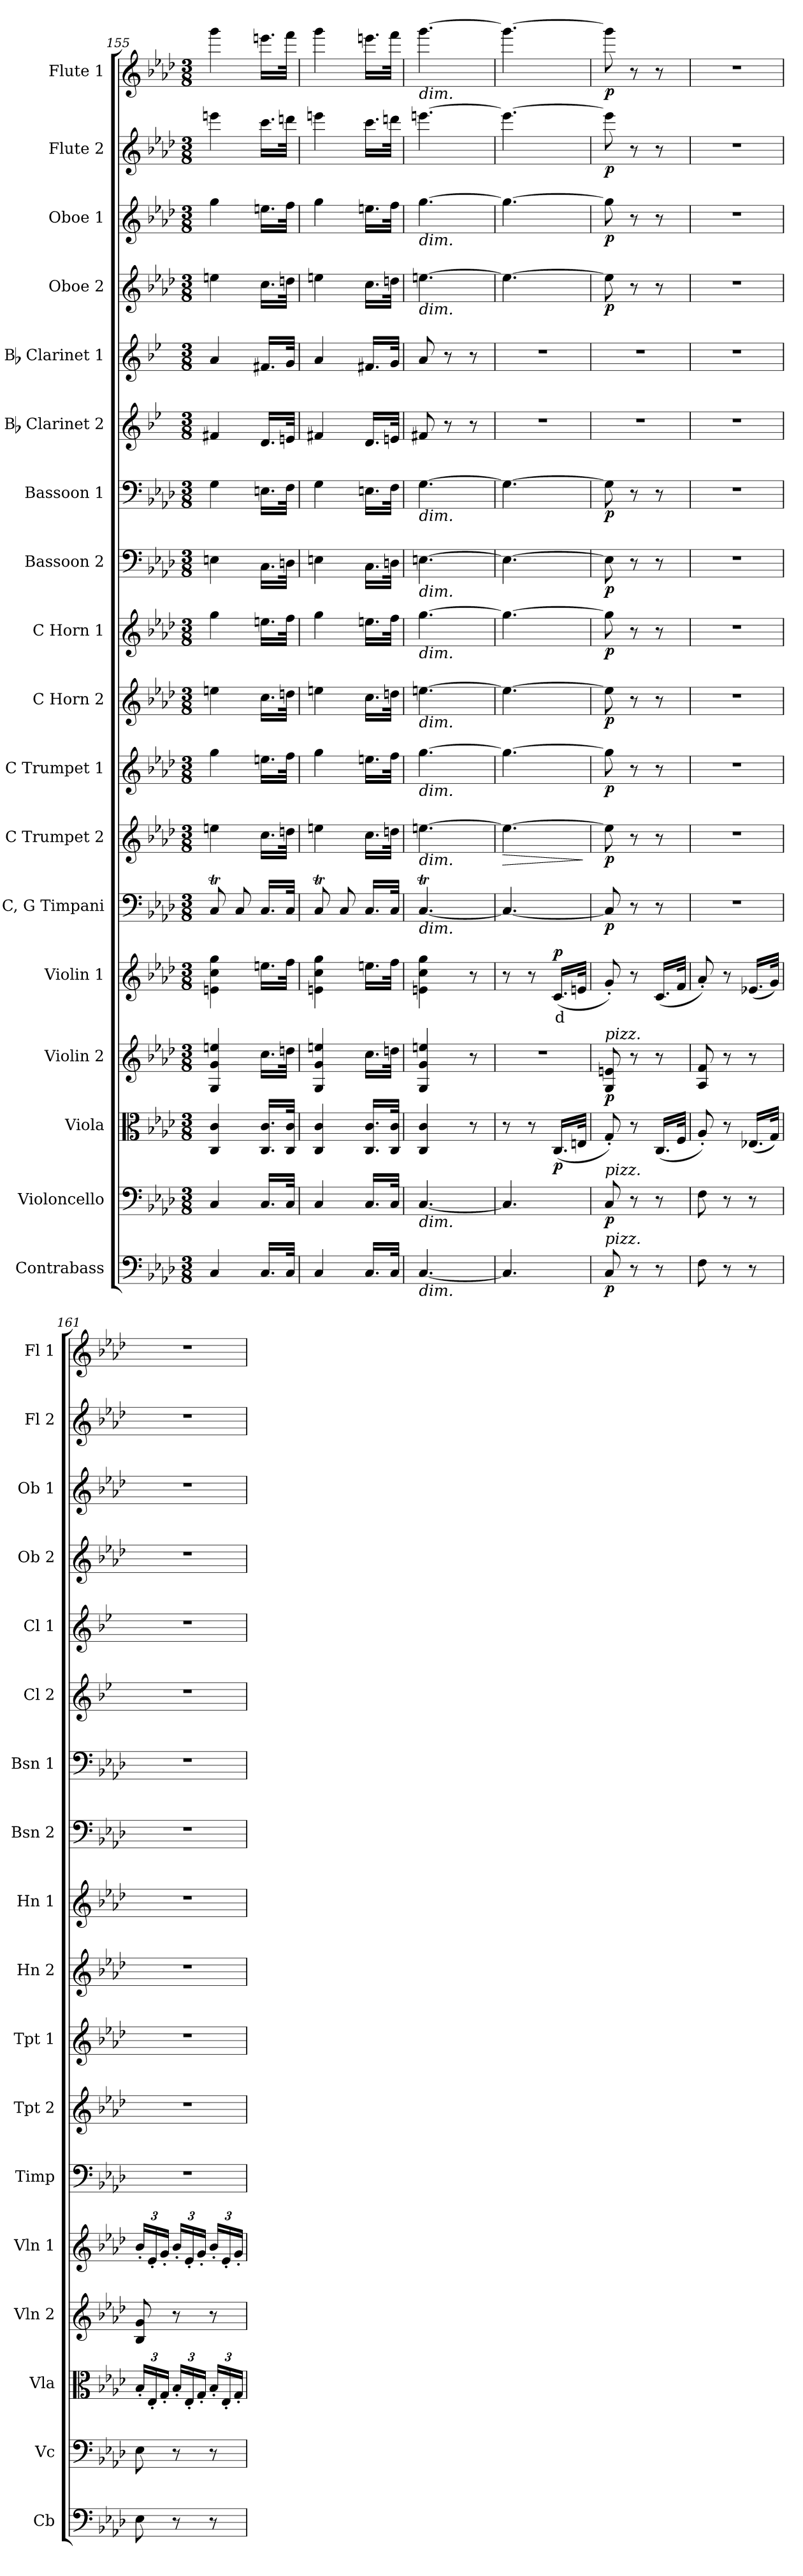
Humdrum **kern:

**kern	**dynam	**kern	**dynam	**kern	**dynam	**kern	**dynam	**kern	**text	**dynam	**kern	**dynam	**kern	**dynam	**kern	**dynam	**kern	**dynam	**kern	**dynam	**kern	**dynam	**kern	**dynam	**kern	**kern	**kern	**dynam	**kern	**dynam	**kern	**dynam	**kern	**dynam
*part18	*part18	*part17	*part17	*part16	*part16	*part15	*part15	*part14	*part14	*part14	*part13	*part13	*part12	*part12	*part11	*part11	*part10	*part10	*part9	*part9	*part8	*part8	*part7	*part7	*part6	*part5	*part4	*part4	*part3	*part3	*part2	*part2	*part1	*part1
*staff18	*staff18	*staff17	*staff17	*staff16	*staff16	*staff15	*staff15	*staff14	*staff14	*staff14	*staff13	*staff13	*staff12	*staff12	*staff11	*staff11	*staff10	*staff10	*staff9	*staff9	*staff8	*staff8	*staff7	*staff7	*staff6	*staff5	*staff4	*staff4	*staff3	*staff3	*staff2	*staff2	*staff1	*staff1
*I"Contrabass	*	*I"Violoncello	*	*I"Viola	*	*I"Violin 2	*	*I"Violin 1	*	*	*I"C, G Timpani	*	*I"C Trumpet 2	*	*I"C Trumpet 1	*	*I"C Horn 2	*	*I"C Horn 1	*	*I"Bassoon 2	*	*I"Bassoon 1	*	*I"Bb Clarinet 2	*I"Bb Clarinet 1	*I"Oboe 2	*	*I"Oboe 1	*	*I"Flute 2	*	*I"Flute 1	*
*I'Cb	*	*I'Vc	*	*I'Vla	*	*I'Vln 2	*	*I'Vln 1	*	*	*I'Timp	*	*I'Tpt 2	*	*I'Tpt 1	*	*I'Hn 2	*	*I'Hn 1	*	*I'Bsn 2	*	*I'Bsn 1	*	*I'Cl 2	*I'Cl 1	*I'Ob 2	*	*I'Ob 1	*	*I'Fl 2	*	*I'Fl 1	*
*clefF4	*	*clefF4	*	*clefC3	*	*clefG2	*	*clefG2	*	*	*clefF4	*	*clefG2	*	*clefG2	*	*clefG2	*	*clefG2	*	*clefF4	*	*clefF4	*	*clefG2	*clefG2	*clefG2	*	*clefG2	*	*clefG2	*	*clefG2	*
*ITrd7c12	*	*	*	*	*	*	*	*	*	*	*	*	*	*	*	*	*ITrd7c12	*	*ITrd7c12	*	*	*	*	*	*ITrd1c2	*ITrd1c2	*	*	*	*	*	*	*	*
*k[b-e-a-d-]	*	*k[b-e-a-d-]	*	*k[b-e-a-d-]	*	*k[b-e-a-d-]	*	*k[b-e-a-d-]	*	*	*k[b-e-a-d-]	*	*k[b-e-a-d-]	*	*k[b-e-a-d-]	*	*k[b-e-a-d-]	*	*k[b-e-a-d-]	*	*k[b-e-a-d-]	*	*k[b-e-a-d-]	*	*k[b-e-a-d-]	*k[b-e-a-d-]	*k[b-e-a-d-]	*	*k[b-e-a-d-]	*	*k[b-e-a-d-]	*	*k[b-e-a-d-]	*
*M3/8	*	*M3/8	*	*M3/8	*	*M3/8	*	*M3/8	*	*	*M3/8	*	*M3/8	*	*M3/8	*	*M3/8	*	*M3/8	*	*M3/8	*	*M3/8	*	*M3/8	*M3/8	*M3/8	*	*M3/8	*	*M3/8	*	*M3/8	*
=155	=155	=155	=155	=155	=155	=155	=155	=155	=155	=155	=155	=155	=155	=155	=155	=155	=155	=155	=155	=155	=155	=155	=155	=155	=155	=155	=155	=155	=155	=155	=155	=155	=155	=155
4CC/	.	4C/	.	4C/ 4c/	.	4G/ 4g/ 4een/	.	4en\ 4cc\ 4gg\	.	.	8Ct/	.	4een\	.	4gg\	.	4en\	.	4g\	.	4En\	.	4G\	.	4en/	4g/	4een\	.	4gg\	.	4eeen\	.	4ggg\	.
.	.	.	.	.	.	.	.	.	.	.	8C/	.	.	.	.	.	.	.	.	.	.	.	.	.	.	.	.	.	.	.	.	.	.	.
16.CC/LL	.	16.C/LL	.	16.C/ 16.c/LL	.	16.cc\LL	.	16.een\LL	.	.	16.C/LL	.	16.cc\LL	.	16.een\LL	.	16.c\LL	.	16.en\LL	.	16.C\LL	.	16.En\LL	.	16.c/LL	16.en/LL	16.cc\LL	.	16.een\LL	.	16.ccc\LL	.	16.eeen\LL	.
32CC/JJk	.	32C/JJk	.	32C/ 32c/JJk	.	32ddn\JJk	.	32ff\JJk	.	.	32C/JJk	.	32ddn\JJk	.	32ff\JJk	.	32dn\JJk	.	32f\JJk	.	32Dn\JJk	.	32F\JJk	.	32dn/JJk	32f/JJk	32ddn\JJk	.	32ff\JJk	.	32dddn\JJk	.	32fff\JJk	.
=156	=156	=156	=156	=156	=156	=156	=156	=156	=156	=156	=156	=156	=156	=156	=156	=156	=156	=156	=156	=156	=156	=156	=156	=156	=156	=156	=156	=156	=156	=156	=156	=156	=156	=156
4CC/	.	4C/	.	4C/ 4c/	.	4G/ 4g/ 4een/	.	4en\ 4cc\ 4gg\	.	.	8Ct/	.	4een\	.	4gg\	.	4en\	.	4g\	.	4En\	.	4G\	.	4en/	4g/	4een\	.	4gg\	.	4eeen\	.	4ggg\	.
.	.	.	.	.	.	.	.	.	.	.	8C/	.	.	.	.	.	.	.	.	.	.	.	.	.	.	.	.	.	.	.	.	.	.	.
16.CC/LL	.	16.C/LL	.	16.C/ 16.c/LL	.	16.cc\LL	.	16.een\LL	.	.	16.C/LL	.	16.cc\LL	.	16.een\LL	.	16.c\LL	.	16.en\LL	.	16.C\LL	.	16.En\LL	.	16.c/LL	16.en/LL	16.cc\LL	.	16.een\LL	.	16.ccc\LL	.	16.eeen\LL	.
32CC/JJk	.	32C/JJk	.	32C/ 32c/JJk	.	32ddn\JJk	.	32ff\JJk	.	.	32C/JJk	.	32ddn\JJk	.	32ff\JJk	.	32dn\JJk	.	32f\JJk	.	32Dn\JJk	.	32F\JJk	.	32dn/JJk	32f/JJk	32ddn\JJk	.	32ff\JJk	.	32dddn\JJk	.	32fff\JJk	.
=157	=157	=157	=157	=157	=157	=157	=157	=157	=157	=157	=157	=157	=157	=157	=157	=157	=157	=157	=157	=157	=157	=157	=157	=157	=157	=157	=157	=157	=157	=157	=157	=157	=157	=157
!	!	!	!	!	!	!	!	!	!	!	!	!	!	!	!	!	!	!	!	!	!	!	!	!	!	!	!	!	!	!	!	!	!LO:TX:b:i:t=dim.	!
!	!	!	!	!	!	!	!	!	!	!	!	!	!	!	!	!	!	!	!	!	!	!	!	!	!	!	!	!	!LO:TX:b:i:t=dim.	!	!	!	!	!
!	!	!	!	!	!	!	!	!	!	!	!	!	!	!	!	!	!	!	!	!	!	!	!	!	!	!	!LO:TX:b:i:t=dim.	!	!	!	!	!	!	!
!	!	!	!	!	!	!	!	!	!	!	!	!	!	!	!	!	!	!	!	!	!	!	!LO:TX:b:i:t=dim.	!	!	!	!	!	!	!	!	!	!	!
!	!	!	!	!	!	!	!	!	!	!	!	!	!	!	!	!	!	!	!	!	!LO:TX:b:i:t=dim.	!	!	!	!	!	!	!	!	!	!	!	!	!
!	!	!	!	!	!	!	!	!	!	!	!	!	!	!	!	!	!	!	!LO:TX:b:i:t=dim.	!	!	!	!	!	!	!	!	!	!	!	!	!	!	!
!	!	!	!	!	!	!	!	!	!	!	!	!	!	!	!	!	!LO:TX:b:i:t=dim.	!	!	!	!	!	!	!	!	!	!	!	!	!	!	!	!	!
!	!	!	!	!	!	!	!	!	!	!	!	!	!	!	!LO:TX:b:i:t=dim.	!	!	!	!	!	!	!	!	!	!	!	!	!	!	!	!	!	!	!
!	!	!	!	!	!	!	!	!	!	!	!	!	!LO:TX:b:i:t=dim.	!	!	!	!	!	!	!	!	!	!	!	!	!	!	!	!	!	!	!	!	!
!	!	!	!	!	!	!	!	!	!	!	!LO:TX:b:i:t=dim.	!	!	!	!	!	!	!	!	!	!	!	!	!	!	!	!	!	!	!	!	!	!	!
!	!	!LO:TX:b:i:t=dim.	!	!	!	!	!	!	!	!	!	!	!	!	!	!	!	!	!	!	!	!	!	!	!	!	!	!	!	!	!	!	!	!
!LO:TX:b:i:t=dim.	!	!	!	!	!	!	!	!	!	!	!	!	!	!	!	!	!	!	!	!	!	!	!	!	!	!	!	!	!	!	!	!	!	!
[4.CC/	.	[4.C/	.	4C/ 4c/	.	4G/ 4g/ 4een/	.	4en\ 4cc\ 4gg\	.	.	[4.Ct/	.	[4.een\	.	[4.gg\	.	[4.en\	.	[4.g\	.	[4.En\	.	[4.G\	.	8en/	8g/	[4.een\	.	[4.gg\	.	[4.eeen\	.	[4.ggg\	.
.	.	.	.	.	.	.	.	.	.	.	.	.	.	.	.	.	.	.	.	.	.	.	.	.	8r	8r	.	.	.	.	.	.	.	.
.	.	.	.	8r	.	8r	.	8r	.	.	.	.	.	.	.	.	.	.	.	.	.	.	.	.	8r	8r	.	.	.	.	.	.	.	.
=158	=158	=158	=158	=158	=158	=158	=158	=158	=158	=158	=158	=158	=158	=158	=158	=158	=158	=158	=158	=158	=158	=158	=158	=158	=158	=158	=158	=158	=158	=158	=158	=158	=158	=158
!	!	!	!	!	!	!	!	!	!	!	!	!	!	!LO:HP:b	!	!	!	!	!	!	!	!	!	!	!	!	!	!	!	!	!	!	!	!
4.CC/]	.	4.C/]	.	8r	.	4.r	.	8r	.	.	4.CTTT/_	.	4.ee\_	>	4.gg\_	.	4.e\_	.	4.g\_	.	4.E\_	.	4.G\_	.	4.r	4.r	4.ee\_	.	4.gg\_	.	4.eee\_	.	4.ggg\_	.
.	.	.	.	8r	.	.	.	8r	.	.	.	.	.	.	.	.	.	.	.	.	.	.	.	.	.	.	.	.	.	.	.	.	.	.
!	!	!	!	!	!LO:DY:b	!	!	!	!LO:LY:b:color=#FF0000	!LO:DY:b	!	!	!	!	!	!	!	!	!	!	!	!	!	!	!	!	!	!	!	!	!	!	!	!
.	.	.	.	(16.C/LL	p	.	.	(16.c/LL	d	p	.	.	.	.	.	.	.	.	.	.	.	.	.	.	.	.	.	.	.	.	.	.	.	.
.	.	.	.	32En/JJk	.	.	.	32en/JJk	.	.	.	.	.	.	.	.	.	.	.	.	.	.	.	.	.	.	.	.	.	.	.	.	.	.
.	.	.	.	.	.	.	.	.	.	.	.	.	.	]	.	.	.	.	.	.	.	.	.	.	.	.	.	.	.	.	.	.	.	.
=159	=159	=159	=159	=159	=159	=159	=159	=159	=159	=159	=159	=159	=159	=159	=159	=159	=159	=159	=159	=159	=159	=159	=159	=159	=159	=159	=159	=159	=159	=159	=159	=159	=159	=159
!	!	!	!	!	!	!LO:TX:a:i:t=pizz.	!	!	!	!	!	!	!	!	!	!	!	!	!	!	!	!	!	!	!	!	!	!	!	!	!	!	!	!
!	!	!LO:TX:a:i:t=pizz.	!	!	!	!	!	!	!	!	!	!	!	!	!	!	!	!	!	!	!	!	!	!	!	!	!	!	!	!	!	!	!	!
!LO:TX:a:i:t=pizz.	!	!	!	!	!	!	!	!	!	!	!	!	!	!	!	!	!	!	!	!	!	!	!	!	!	!	!	!	!	!	!	!	!	!
!	!LO:DY:b	!	!LO:DY:b	!	!	!	!LO:DY:b	!	!	!	!	!LO:DY:b	!	!LO:DY:b	!	!LO:DY:b	!	!LO:DY:b	!	!LO:DY:b	!	!LO:DY:b	!	!LO:DY:b	!	!	!	!LO:DY:b	!	!LO:DY:b	!	!LO:DY:b	!	!LO:DY:b
8CC/	p	8C/	p	8G'/)	.	8G/ 8en/	p	8g'/)	.	.	8C/]	p	8ee\]	p	8gg\]	p	8e\]	p	8g\]	p	8E\]	p	8G\]	p	4.r	4.r	8ee\]	p	8gg\]	p	8eee\]	p	8ggg\]	p
8r	.	8r	.	8r	.	8r	.	8r	.	.	8r	.	8r	.	8r	.	8r	.	8r	.	8r	.	8r	.	.	.	8r	.	8r	.	8r	.	8r	.
8r	.	8r	.	(16.C/LL	.	8r	.	(16.c/LL	.	.	8r	.	8r	.	8r	.	8r	.	8r	.	8r	.	8r	.	.	.	8r	.	8r	.	8r	.	8r	.
.	.	.	.	32F/JJk	.	.	.	32f/JJk	.	.	.	.	.	.	.	.	.	.	.	.	.	.	.	.	.	.	.	.	.	.	.	.	.	.
=160	=160	=160	=160	=160	=160	=160	=160	=160	=160	=160	=160	=160	=160	=160	=160	=160	=160	=160	=160	=160	=160	=160	=160	=160	=160	=160	=160	=160	=160	=160	=160	=160	=160	=160
8FF\	.	8F\	.	8A-'/)	.	8A-/ 8f/	.	8a-'/)	.	.	4.r	.	4.r	.	4.r	.	4.r	.	4.r	.	4.r	.	4.r	.	4.r	4.r	4.r	.	4.r	.	4.r	.	4.r	.
8r	.	8r	.	8r	.	8r	.	8r	.	.	.	.	.	.	.	.	.	.	.	.	.	.	.	.	.	.	.	.	.	.	.	.	.	.
8r	.	8r	.	(16.E-X/LL	.	8r	.	(16.e-X/LL	.	.	.	.	.	.	.	.	.	.	.	.	.	.	.	.	.	.	.	.	.	.	.	.	.	.
.	.	.	.	32G/JJk)	.	.	.	32g/JJk)	.	.	.	.	.	.	.	.	.	.	.	.	.	.	.	.	.	.	.	.	.	.	.	.	.	.
=161	=161	=161	=161	=161	=161	=161	=161	=161	=161	=161	=161	=161	=161	=161	=161	=161	=161	=161	=161	=161	=161	=161	=161	=161	=161	=161	=161	=161	=161	=161	=161	=161	=161	=161
*	*	*	*	*Xbrackettup	*	*	*	*Xbrackettup	*	*	*	*	*	*	*	*	*	*	*	*	*	*	*	*	*	*	*	*	*	*	*	*	*	*
8EE-\	.	8E-\	.	24B-'/LL	.	8B-/ 8g/	.	24b-'/LL	.	.	4.r	.	4.r	.	4.r	.	4.r	.	4.r	.	4.r	.	4.r	.	4.r	4.r	4.r	.	4.r	.	4.r	.	4.r	.
.	.	.	.	24E-'/	.	.	.	24e-'/	.	.	.	.	.	.	.	.	.	.	.	.	.	.	.	.	.	.	.	.	.	.	.	.	.	.
.	.	.	.	24G'/JJ	.	.	.	24g'/JJ	.	.	.	.	.	.	.	.	.	.	.	.	.	.	.	.	.	.	.	.	.	.	.	.	.	.
8r	.	8r	.	24B-'/LL	.	8r	.	24b-'/LL	.	.	.	.	.	.	.	.	.	.	.	.	.	.	.	.	.	.	.	.	.	.	.	.	.	.
.	.	.	.	24E-'/	.	.	.	24e-'/	.	.	.	.	.	.	.	.	.	.	.	.	.	.	.	.	.	.	.	.	.	.	.	.	.	.
.	.	.	.	24G'/JJ	.	.	.	24g'/JJ	.	.	.	.	.	.	.	.	.	.	.	.	.	.	.	.	.	.	.	.	.	.	.	.	.	.
8r	.	8r	.	24B-'/LL	.	8r	.	24b-'/LL	.	.	.	.	.	.	.	.	.	.	.	.	.	.	.	.	.	.	.	.	.	.	.	.	.	.
.	.	.	.	24E-'/	.	.	.	24e-'/	.	.	.	.	.	.	.	.	.	.	.	.	.	.	.	.	.	.	.	.	.	.	.	.	.	.
.	.	.	.	24G'/JJ	.	.	.	24g'/JJ	.	.	.	.	.	.	.	.	.	.	.	.	.	.	.	.	.	.	.	.	.	.	.	.	.	.
=	=	=	=	=	=	=	=	=	=	=	=	=	=	=	=	=	=	=	=	=	=	=	=	=	=	=	=	=	=	=	=	=	=	=
*-	*-	*-	*-	*-	*-	*-	*-	*-	*-	*-	*-	*-	*-	*-	*-	*-	*-	*-	*-	*-	*-	*-	*-	*-	*-	*-	*-	*-	*-	*-	*-	*-	*-	*-
